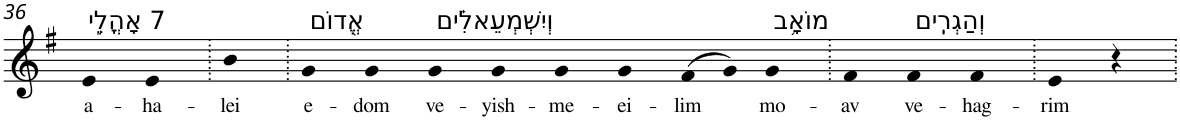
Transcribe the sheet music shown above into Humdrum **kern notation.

**kern	**text
*part1	*part1
*staff1	*staff1
*I"Piano	*
*I'Pno	*
!!LO:PB:g=z
*clefG2	*
*k[f#]	*
*G:	*
=36	=36
!LO:TX:a:t=7 אָהֳלֵ֣י	!
!	!LO:LY:b
4e	a-
!	!LO:LY:b
4e	-ha-
=37.	=37.
!	!LO:LY:b
4b	-lei
=38.	=38.
!LO:TX:a:t=אֱ֭דוֹם	!
!	!LO:LY:b
4g	e-
!	!LO:LY:b
4g	-dom
!LO:TX:a:t=וְיִשְׁמְעֵאלִ֗ים	!
!	!LO:LY:b
4g	ve-
!	!LO:LY:b
4g	-yish-
!	!LO:LY:b
4g	-me-
!	!LO:LY:b
4g	-ei-
!	!LO:LY:b
(>8f#	-lim
8g)	.
!LO:TX:a:t=מוֹאָ֥ב	!
!	!LO:LY:b
4g	mo-
=39.	=39.
!	!LO:LY:b
4f#	-av
!LO:TX:a:t=וְהַגְרִֽים	!
!	!LO:LY:b
4f#	ve-
!	!LO:LY:b
4f#	-hag-
=40.	=40.
!	!LO:LY:b
4e	-rim
4r	.
=.	=.
*-	*-
